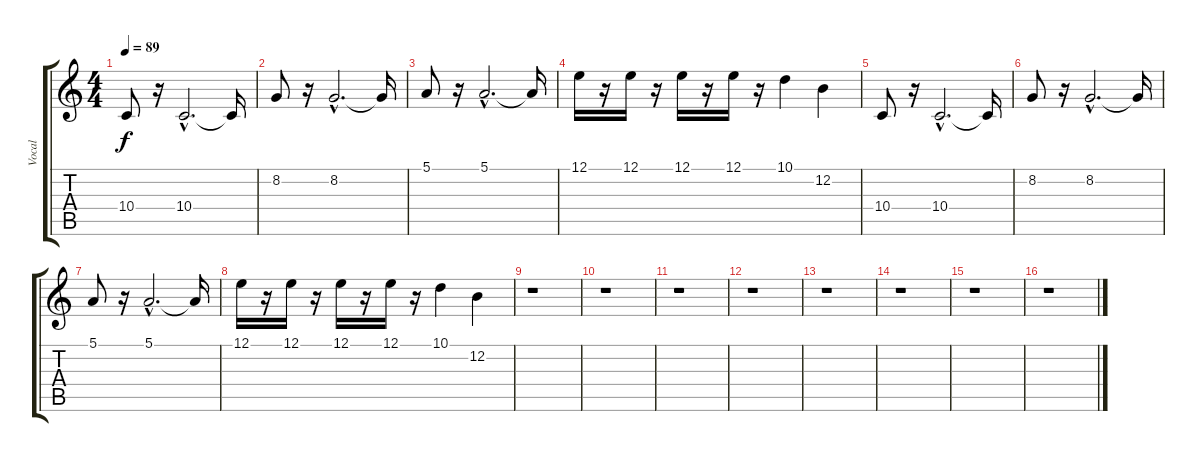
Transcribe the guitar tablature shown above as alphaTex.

\track ("Vocal" "Vocal") {instrument altosax}
\staff {score tabs}
\tuning (E4 B3 G3 D3 A2 E2) {hide}
\ts (4 4)
\tempo 89
\clef g2
\ks c
10.4.8{dy f} r.16 10.4{hac}.2{d} 10.4{t}.16 |
8.2.8 r.16 8.2{hac}.2{d} 8.2{t}.16 |
5.1.8 r.16 5.1{hac}.2{d} 5.1{t}.16 |
12.1.16 r.16 12.1.16 r.16 12.1.16 r.16 12.1.16 r.16 10.1.4 12.2.4 |
10.4.8 r.16 10.4{hac}.2{d} 10.4{t}.16 |
8.2.8 r.16 8.2{hac}.2{d} 8.2{t}.16 |
5.1.8 r.16 5.1{hac}.2{d} 5.1{t}.16 |
12.1.16 r.16 12.1.16 r.16 12.1.16 r.16 12.1.16 r.16 10.1.4 12.2.4 |
r.1 |
r.1 |
r.1 |
r.1 |
r.1 |
r.1 |
r.1 |
r.1
